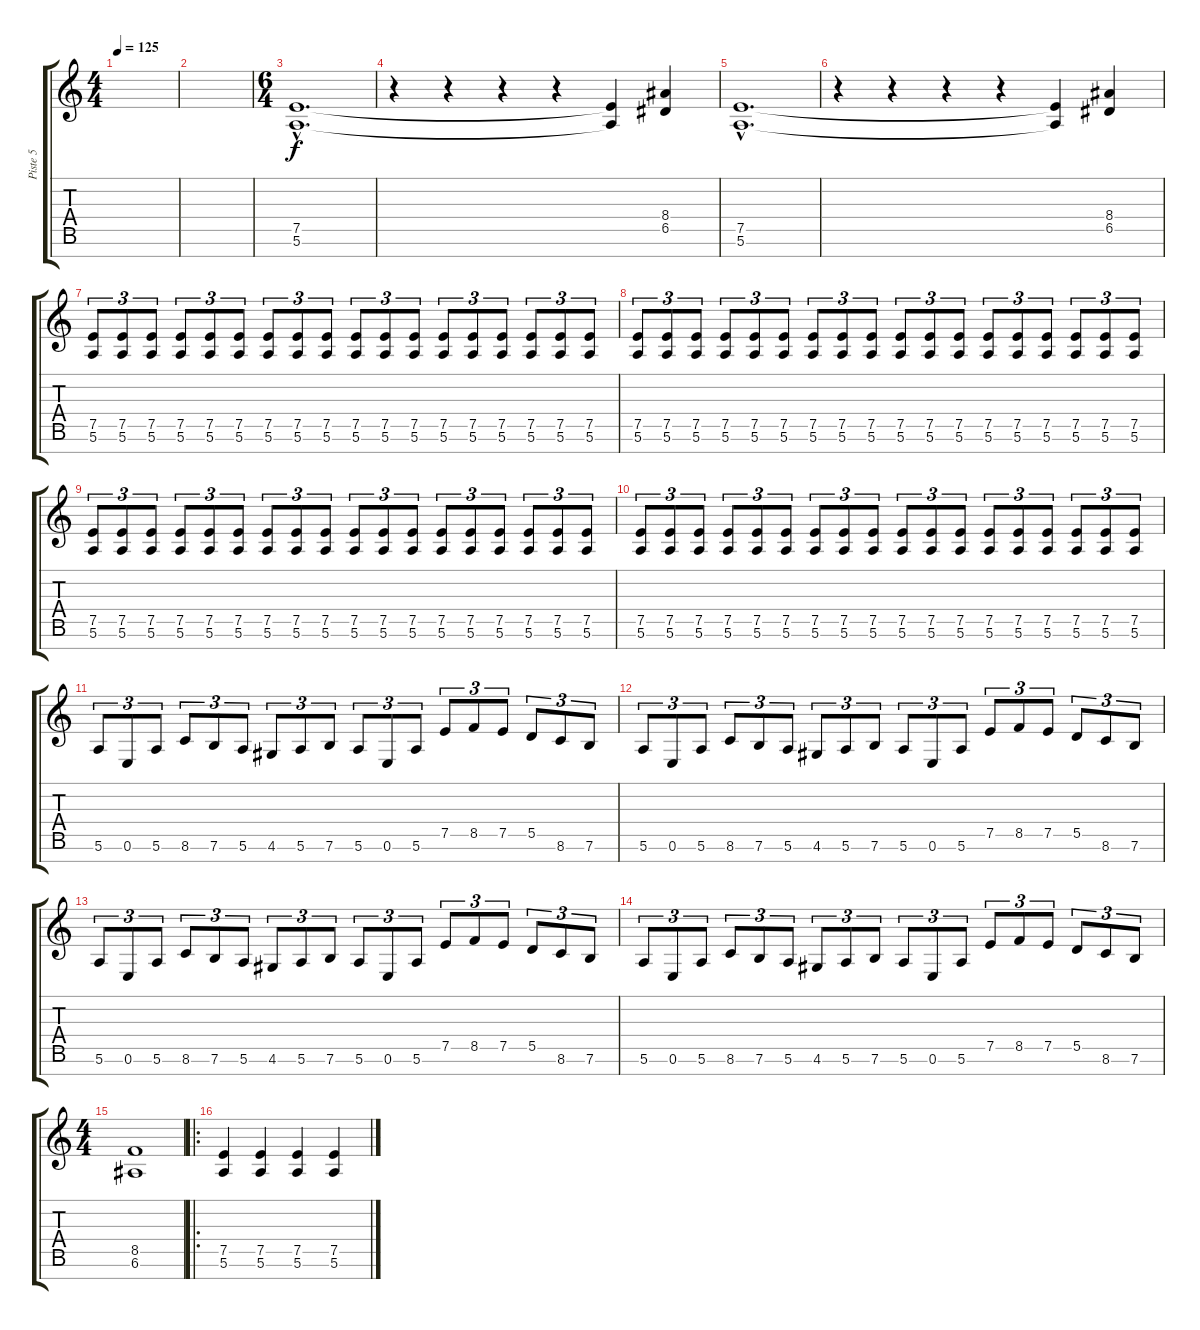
\track ("Piste 5" "Piste 5") {instrument distortionguitar}
\staff {score tabs}
\tuning (E4 B3 G3 D3 A2 E2 B1) {hide}
\ts (4 4)
\tempo 125
\clef g2
\ks c
|
|
\ts (6 4)
(7.5{hac} 5.6{hac}).1{d} |
r.4 r.4 r.4 r.4 (7.5{t} 5.6{t}).4 (8.4 6.5).4 |
(7.5{hac} 5.6{hac}).1{d} |
r.4 r.4 r.4 r.4 (7.5{t} 5.6{t}).4 (8.4 6.5).4 |
(7.5 5.6).8{tu (3 2)} (7.5 5.6).8{tu (3 2)} (7.5 5.6).8{tu (3 2)} (7.5 5.6).8{tu (3 2)} (7.5 5.6).8{tu (3 2)} (7.5 5.6).8{tu (3 2)} (7.5 5.6).8{tu (3 2)} (7.5 5.6).8{tu (3 2)} (7.5 5.6).8{tu (3 2)} (7.5 5.6).8{tu (3 2)} (7.5 5.6).8{tu (3 2)} (7.5 5.6).8{tu (3 2)} (7.5 5.6).8{tu (3 2)} (7.5 5.6).8{tu (3 2)} (7.5 5.6).8{tu (3 2)} (7.5 5.6).8{tu (3 2)} (7.5 5.6).8{tu (3 2)} (7.5 5.6).8{tu (3 2)} |
(7.5 5.6).8{tu (3 2)} (7.5 5.6).8{tu (3 2)} (7.5 5.6).8{tu (3 2)} (7.5 5.6).8{tu (3 2)} (7.5 5.6).8{tu (3 2)} (7.5 5.6).8{tu (3 2)} (7.5 5.6).8{tu (3 2)} (7.5 5.6).8{tu (3 2)} (7.5 5.6).8{tu (3 2)} (7.5 5.6).8{tu (3 2)} (7.5 5.6).8{tu (3 2)} (7.5 5.6).8{tu (3 2)} (7.5 5.6).8{tu (3 2)} (7.5 5.6).8{tu (3 2)} (7.5 5.6).8{tu (3 2)} (7.5 5.6).8{tu (3 2)} (7.5 5.6).8{tu (3 2)} (7.5 5.6).8{tu (3 2)} |
(7.5 5.6).8{tu (3 2)} (7.5 5.6).8{tu (3 2)} (7.5 5.6).8{tu (3 2)} (7.5 5.6).8{tu (3 2)} (7.5 5.6).8{tu (3 2)} (7.5 5.6).8{tu (3 2)} (7.5 5.6).8{tu (3 2)} (7.5 5.6).8{tu (3 2)} (7.5 5.6).8{tu (3 2)} (7.5 5.6).8{tu (3 2)} (7.5 5.6).8{tu (3 2)} (7.5 5.6).8{tu (3 2)} (7.5 5.6).8{tu (3 2)} (7.5 5.6).8{tu (3 2)} (7.5 5.6).8{tu (3 2)} (7.5 5.6).8{tu (3 2)} (7.5 5.6).8{tu (3 2)} (7.5 5.6).8{tu (3 2)} |
(7.5 5.6).8{tu (3 2)} (7.5 5.6).8{tu (3 2)} (7.5 5.6).8{tu (3 2)} (7.5 5.6).8{tu (3 2)} (7.5 5.6).8{tu (3 2)} (7.5 5.6).8{tu (3 2)} (7.5 5.6).8{tu (3 2)} (7.5 5.6).8{tu (3 2)} (7.5 5.6).8{tu (3 2)} (7.5 5.6).8{tu (3 2)} (7.5 5.6).8{tu (3 2)} (7.5 5.6).8{tu (3 2)} (7.5 5.6).8{tu (3 2)} (7.5 5.6).8{tu (3 2)} (7.5 5.6).8{tu (3 2)} (7.5 5.6).8{tu (3 2)} (7.5 5.6).8{tu (3 2)} (7.5 5.6).8{tu (3 2)} |
5.6.8{tu (3 2)} 0.6.8{tu (3 2)} 5.6.8{tu (3 2)} 8.6.8{tu (3 2)} 7.6.8{tu (3 2)} 5.6.8{tu (3 2)} 4.6.8{tu (3 2)} 5.6.8{tu (3 2)} 7.6.8{tu (3 2)} 5.6.8{tu (3 2)} 0.6.8{tu (3 2)} 5.6.8{tu (3 2)} 7.5.8{tu (3 2)} 8.5.8{tu (3 2)} 7.5.8{tu (3 2)} 5.5.8{tu (3 2)} 8.6.8{tu (3 2)} 7.6.8{tu (3 2)} |
5.6.8{tu (3 2)} 0.6.8{tu (3 2)} 5.6.8{tu (3 2)} 8.6.8{tu (3 2)} 7.6.8{tu (3 2)} 5.6.8{tu (3 2)} 4.6.8{tu (3 2)} 5.6.8{tu (3 2)} 7.6.8{tu (3 2)} 5.6.8{tu (3 2)} 0.6.8{tu (3 2)} 5.6.8{tu (3 2)} 7.5.8{tu (3 2)} 8.5.8{tu (3 2)} 7.5.8{tu (3 2)} 5.5.8{tu (3 2)} 8.6.8{tu (3 2)} 7.6.8{tu (3 2)} |
5.6.8{tu (3 2)} 0.6.8{tu (3 2)} 5.6.8{tu (3 2)} 8.6.8{tu (3 2)} 7.6.8{tu (3 2)} 5.6.8{tu (3 2)} 4.6.8{tu (3 2)} 5.6.8{tu (3 2)} 7.6.8{tu (3 2)} 5.6.8{tu (3 2)} 0.6.8{tu (3 2)} 5.6.8{tu (3 2)} 7.5.8{tu (3 2)} 8.5.8{tu (3 2)} 7.5.8{tu (3 2)} 5.5.8{tu (3 2)} 8.6.8{tu (3 2)} 7.6.8{tu (3 2)} |
5.6.8{tu (3 2)} 0.6.8{tu (3 2)} 5.6.8{tu (3 2)} 8.6.8{tu (3 2)} 7.6.8{tu (3 2)} 5.6.8{tu (3 2)} 4.6.8{tu (3 2)} 5.6.8{tu (3 2)} 7.6.8{tu (3 2)} 5.6.8{tu (3 2)} 0.6.8{tu (3 2)} 5.6.8{tu (3 2)} 7.5.8{tu (3 2)} 8.5.8{tu (3 2)} 7.5.8{tu (3 2)} 5.5.8{tu (3 2)} 8.6.8{tu (3 2)} 7.6.8{tu (3 2)} |
\ts (4 4)
(8.5 6.6).1 |
\ro
(7.5 5.6).4 (7.5 5.6).4 (7.5 5.6).4 (7.5 5.6).4
